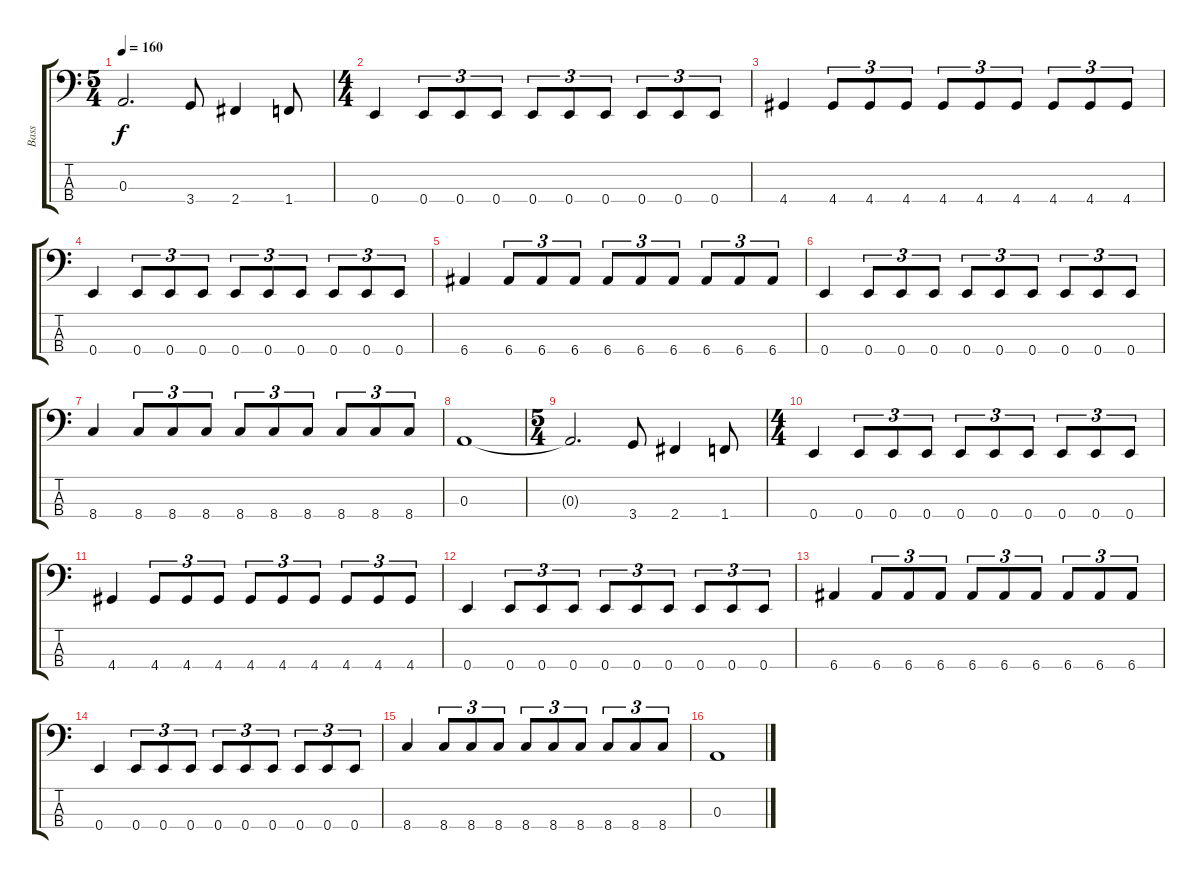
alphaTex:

\track ("Bass" "Bass") {instrument electricbassfinger}
\staff {score tabs}
\tuning (G2 D2 A1 E1) {hide}
\ts (5 4)
\tempo 160
\clef f4
\ks c
0.3{t}.2{d dy f} 3.4.8 2.4.4 1.4.8 |
\ts (4 4)
0.4.4 0.4.8{tu (3 2)} 0.4.8{tu (3 2)} 0.4.8{tu (3 2)} 0.4.8{tu (3 2)} 0.4.8{tu (3 2)} 0.4.8{tu (3 2)} 0.4.8{tu (3 2)} 0.4.8{tu (3 2)} 0.4.8{tu (3 2)} |
4.4.4 4.4.8{tu (3 2)} 4.4.8{tu (3 2)} 4.4.8{tu (3 2)} 4.4.8{tu (3 2)} 4.4.8{tu (3 2)} 4.4.8{tu (3 2)} 4.4.8{tu (3 2)} 4.4.8{tu (3 2)} 4.4.8{tu (3 2)} |
0.4.4 0.4.8{tu (3 2)} 0.4.8{tu (3 2)} 0.4.8{tu (3 2)} 0.4.8{tu (3 2)} 0.4.8{tu (3 2)} 0.4.8{tu (3 2)} 0.4.8{tu (3 2)} 0.4.8{tu (3 2)} 0.4.8{tu (3 2)} |
6.4.4 6.4.8{tu (3 2)} 6.4.8{tu (3 2)} 6.4.8{tu (3 2)} 6.4.8{tu (3 2)} 6.4.8{tu (3 2)} 6.4.8{tu (3 2)} 6.4.8{tu (3 2)} 6.4.8{tu (3 2)} 6.4.8{tu (3 2)} |
0.4.4 0.4.8{tu (3 2)} 0.4.8{tu (3 2)} 0.4.8{tu (3 2)} 0.4.8{tu (3 2)} 0.4.8{tu (3 2)} 0.4.8{tu (3 2)} 0.4.8{tu (3 2)} 0.4.8{tu (3 2)} 0.4.8{tu (3 2)} |
8.4.4 8.4.8{tu (3 2)} 8.4.8{tu (3 2)} 8.4.8{tu (3 2)} 8.4.8{tu (3 2)} 8.4.8{tu (3 2)} 8.4.8{tu (3 2)} 8.4.8{tu (3 2)} 8.4.8{tu (3 2)} 8.4.8{tu (3 2)} |
0.3.1 |
\ts (5 4)
0.3{t}.2{d} 3.4.8 2.4.4 1.4.8 |
\ts (4 4)
0.4.4 0.4.8{tu (3 2)} 0.4.8{tu (3 2)} 0.4.8{tu (3 2)} 0.4.8{tu (3 2)} 0.4.8{tu (3 2)} 0.4.8{tu (3 2)} 0.4.8{tu (3 2)} 0.4.8{tu (3 2)} 0.4.8{tu (3 2)} |
4.4.4 4.4.8{tu (3 2)} 4.4.8{tu (3 2)} 4.4.8{tu (3 2)} 4.4.8{tu (3 2)} 4.4.8{tu (3 2)} 4.4.8{tu (3 2)} 4.4.8{tu (3 2)} 4.4.8{tu (3 2)} 4.4.8{tu (3 2)} |
0.4.4 0.4.8{tu (3 2)} 0.4.8{tu (3 2)} 0.4.8{tu (3 2)} 0.4.8{tu (3 2)} 0.4.8{tu (3 2)} 0.4.8{tu (3 2)} 0.4.8{tu (3 2)} 0.4.8{tu (3 2)} 0.4.8{tu (3 2)} |
6.4.4 6.4.8{tu (3 2)} 6.4.8{tu (3 2)} 6.4.8{tu (3 2)} 6.4.8{tu (3 2)} 6.4.8{tu (3 2)} 6.4.8{tu (3 2)} 6.4.8{tu (3 2)} 6.4.8{tu (3 2)} 6.4.8{tu (3 2)} |
0.4.4 0.4.8{tu (3 2)} 0.4.8{tu (3 2)} 0.4.8{tu (3 2)} 0.4.8{tu (3 2)} 0.4.8{tu (3 2)} 0.4.8{tu (3 2)} 0.4.8{tu (3 2)} 0.4.8{tu (3 2)} 0.4.8{tu (3 2)} |
8.4.4 8.4.8{tu (3 2)} 8.4.8{tu (3 2)} 8.4.8{tu (3 2)} 8.4.8{tu (3 2)} 8.4.8{tu (3 2)} 8.4.8{tu (3 2)} 8.4.8{tu (3 2)} 8.4.8{tu (3 2)} 8.4.8{tu (3 2)} |
0.3.1
